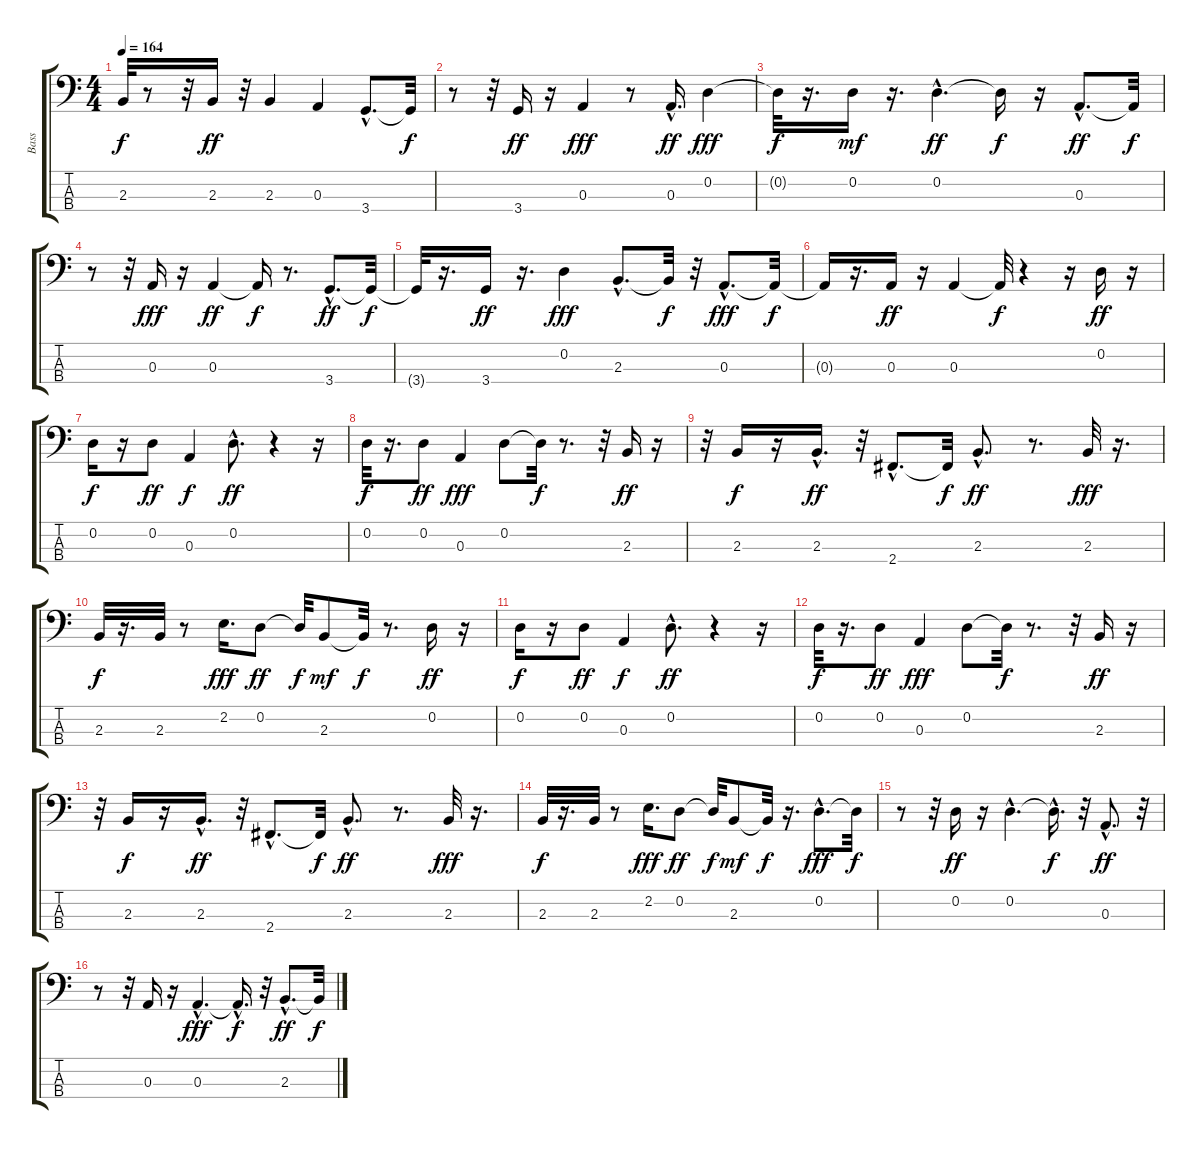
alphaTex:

\track ("Bass" "Bass") {instrument electricbassfinger}
\staff {score tabs}
\tuning (G2 D2 A1 E1) {hide}
\ts (4 4)
\tempo 164
\clef f4
\ks c
2.3{t}.32{dy f} r.8 r.32 2.3.16{dy ff} r.32 2.3.4 0.3.4 3.4{hac}.8{d} 3.4{t}.32{dy f} |
r.8 r.32 3.4.16{dy ff} r.16 0.3.4{dy fff} r.8 0.3{hac}.16{d dy ff} 0.2.4{dy fff} |
0.2{t}.32{dy f} r.16{d} 0.2.16{dy mf} r.16{d} 0.2{hac}.4{d dy ff} 0.2{t}.16{dy f} r.16 0.3{hac}.8{d dy ff} 0.3{t}.32{dy f} |
r.8 r.32 0.3.16{dy fff} r.16 0.3.4{dy ff} 0.3{t}.16{dy f} r.8{d} 3.4{hac}.8{d dy ff} 3.4{t}.32{dy f} |
3.4{t}.32 r.16{d} 3.4.16{dy ff} r.16{d} 0.2.4{dy fff} 2.3{hac}.8{d} 2.3{t}.32{dy f} r.32 0.3{hac}.8{d dy fff} 0.3{t}.32{dy f} |
0.3{t}.16 r.16{d} 0.3.16{dy ff} r.16 0.3.4 0.3{t}.32{dy f} r.4 r.16 0.2.16{dy ff} r.16 |
0.2.16{dy f} r.16 0.2.8{dy ff} 0.3.4{dy f} 0.2{hac}.8{d dy ff} r.4 r.16 |
0.2.32{dy f} r.16{d} 0.2.8{dy ff} 0.3.4{dy fff} 0.2.8 0.2{t}.32{dy f} r.8{d} r.32 2.3.16{dy ff} r.16 |
r.32 2.3.16{dy f} r.16 2.3{hac}.16{d dy ff} r.32 2.4{hac}.8{d} 2.4{t}.32{dy f} 2.3{hac}.8{d dy ff} r.8{d} 2.3.32{dy fff} r.16{d} |
2.3.32{dy f} r.16{d} 2.3.32 r.8 2.2.16{d dy fff} 0.2.8{dy ff} 0.2{t}.32{dy f} 2.3.8{dy mf} 2.3{t}.32{dy f} r.8{d} 0.2.16{dy ff} r.16 |
0.2.16{dy f} r.16 0.2.8{dy ff} 0.3.4{dy f} 0.2{hac}.8{d dy ff} r.4 r.16 |
0.2.32{dy f} r.16{d} 0.2.8{dy ff} 0.3.4{dy fff} 0.2.8 0.2{t}.32{dy f} r.8{d} r.32 2.3.16{dy ff} r.16 |
r.32 2.3.16{dy f} r.16 2.3{hac}.16{d dy ff} r.32 2.4{hac}.8{d} 2.4{t}.32{dy f} 2.3{hac}.8{d dy ff} r.8{d} 2.3.32{dy fff} r.16{d} |
2.3.32{dy f} r.16{d} 2.3.32 r.8 2.2.16{d dy fff} 0.2.8{dy ff} 0.2{t}.32{dy f} 2.3.8{dy mf} 2.3{t}.32{dy f} r.16{d} 0.2{hac}.8{d dy fff} 0.2{t}.32{dy f} |
r.8 r.32 0.2.16{dy ff} r.16 0.2{hac}.4{d} 0.2{hac t}.16{d dy f} r.32 0.3{hac}.8{d dy ff} r.32 |
r.8 r.32 0.3.16 r.16 0.3{hac}.4{d dy fff} 0.3{hac t}.16{d dy f} r.32 2.3{hac}.8{d dy ff} 2.3{t}.32{dy f}
